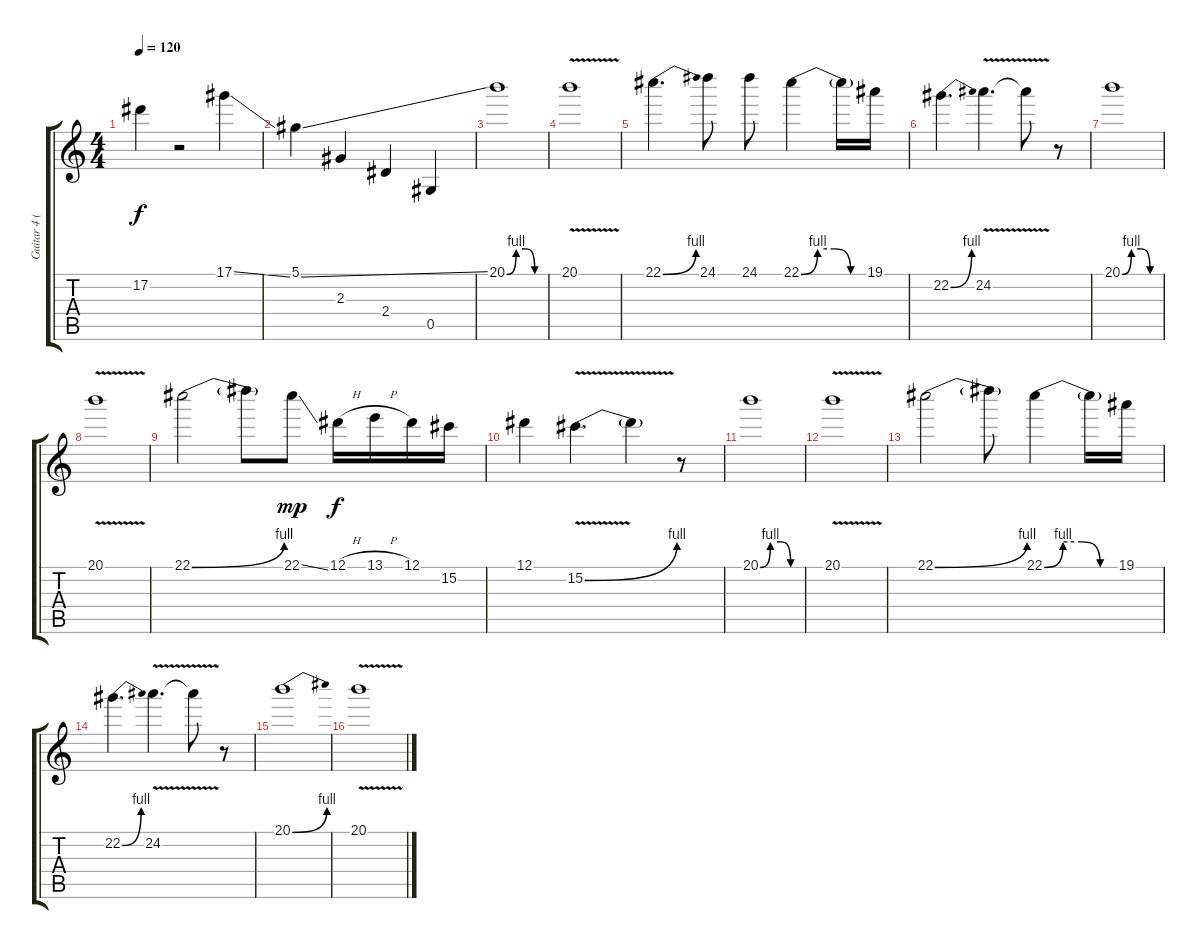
\track ("Guitar 4 (Lead)" "Guitar 4 (") {instrument overdrivenguitar}
\staff {score tabs}
\tuning (Eb4 Bb3 Gb3 Db3 Ab2 Eb2) {hide}
\ts (4 4)
\tempo 120
\clef g2
\ks c
17.2{t}.4{dy f} r.2 17.1{ss}.4{instrument guitarfretnoise} |
5.1{ss}.4 2.3.4 2.4.4 0.5.4 |
20.1{be (custom 0 0 15 4 30 4 45 0 60 0)}.1{instrument overdrivenguitar} |
20.1{v}.1 |
22.1{be (bend 0 0 60 4)}.4{d} 24.1.8 24.1.8 22.1{be (custom 0 0 15 4 30 4 45 0 60 0)}.4 22.1{t}.16 19.1.16 |
22.2{be (bend 0 0 60 4)}.4{d} 24.2{v}.4{d} 24.2{t}.8 r.8 |
20.1{be (custom 0 0 15 4 30 4 45 0 60 0)}.1 |
20.1{v}.1 |
22.1{be (bend 0 0 60 4)}.2 22.1{t}.8 22.1{ss}.8{dy mp} 12.1{h}.16{dy f} 13.1{h}.16 12.1.16 15.2.16 |
12.1.4 15.2{be (bend 0 0 60 4) v}.4{d} 15.2{t}.4 r.8 |
20.1{be (custom 0 0 15 4 30 4 45 0 60 0)}.1 |
20.1{v}.1 |
22.1{be (bend 0 0 60 4)}.2 22.1{t}.8 22.1{be (custom 0 0 15 4 30 4 45 0 60 0)}.4 22.1{t}.16 19.1.16 |
22.2{be (bend 0 0 60 4)}.4{d} 24.2{v}.4{d} 24.2{t}.8 r.8 |
20.1{be (bend 0 0 60 4)}.1 |
20.1{v}.1
